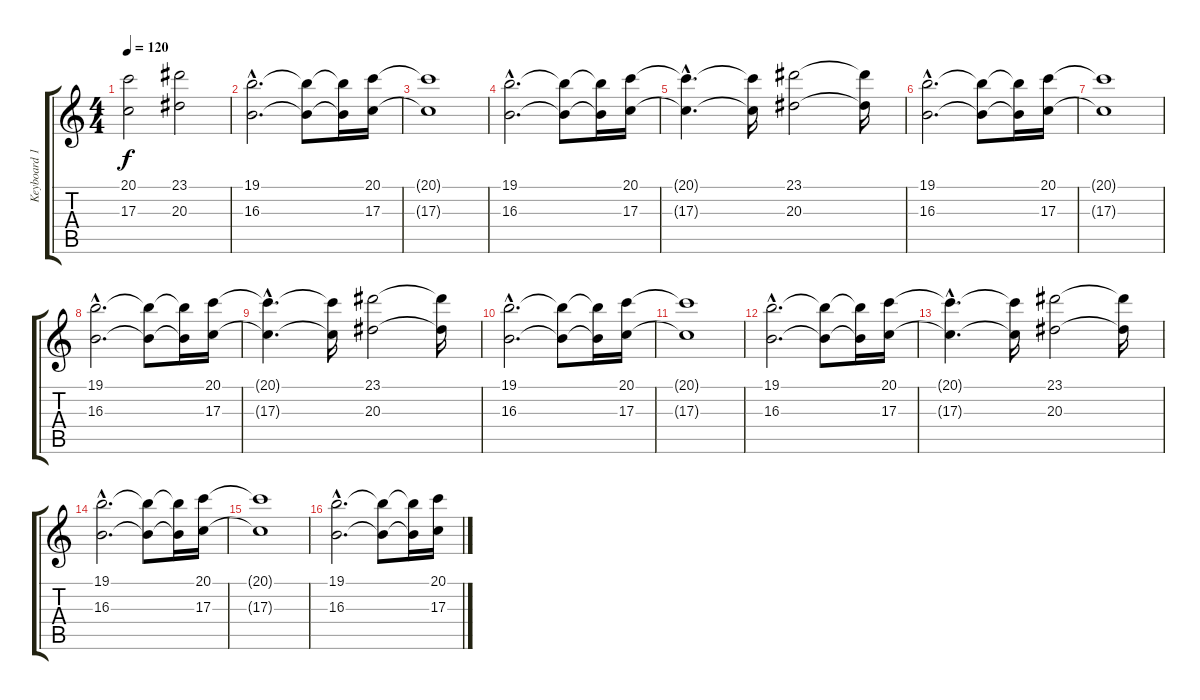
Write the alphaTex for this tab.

\track ("Keyboard 1" "Keyboard 1") {instrument stringensemble1}
\staff {score tabs}
\tuning (E4 B3 G3 D3 A2 E2) {hide}
\ts (4 4)
\tempo 120
\clef g2
\ks c
(20.1{t} 17.3{t}).2{dy f} (23.1 20.3).2 |
\section ("" "")
(19.1{hac} 16.3{hac}).2{d} (19.1{t} 16.3{t}).8 (19.1{t} 16.3{t}).16 (20.1 17.3).16 |
(20.1{t} 17.3{t}).1 |
(19.1{hac} 16.3{hac}).2{d} (19.1{t} 16.3{t}).8 (19.1{t} 16.3{t}).16 (20.1 17.3).16 |
(20.1{hac t} 17.3{hac t}).4{d} (20.1{t} 17.3{t}).16 (23.1 20.3).2 (23.1{t} 20.3{t}).16 |
(19.1{hac} 16.3{hac}).2{d} (19.1{t} 16.3{t}).8 (19.1{t} 16.3{t}).16 (20.1 17.3).16 |
(20.1{t} 17.3{t}).1 |
(19.1{hac} 16.3{hac}).2{d} (19.1{t} 16.3{t}).8 (19.1{t} 16.3{t}).16 (20.1 17.3).16 |
(20.1{hac t} 17.3{hac t}).4{d} (20.1{t} 17.3{t}).16 (23.1 20.3).2 (23.1{t} 20.3{t}).16 |
(19.1{hac} 16.3{hac}).2{d} (19.1{t} 16.3{t}).8 (19.1{t} 16.3{t}).16 (20.1 17.3).16 |
(20.1{t} 17.3{t}).1 |
(19.1{hac} 16.3{hac}).2{d} (19.1{t} 16.3{t}).8 (19.1{t} 16.3{t}).16 (20.1 17.3).16 |
(20.1{hac t} 17.3{hac t}).4{d} (20.1{t} 17.3{t}).16 (23.1 20.3).2 (23.1{t} 20.3{t}).16 |
(19.1{hac} 16.3{hac}).2{d} (19.1{t} 16.3{t}).8 (19.1{t} 16.3{t}).16 (20.1 17.3).16 |
(20.1{t} 17.3{t}).1 |
(19.1{hac} 16.3{hac}).2{d} (19.1{t} 16.3{t}).8 (19.1{t} 16.3{t}).16 (20.1 17.3).16
